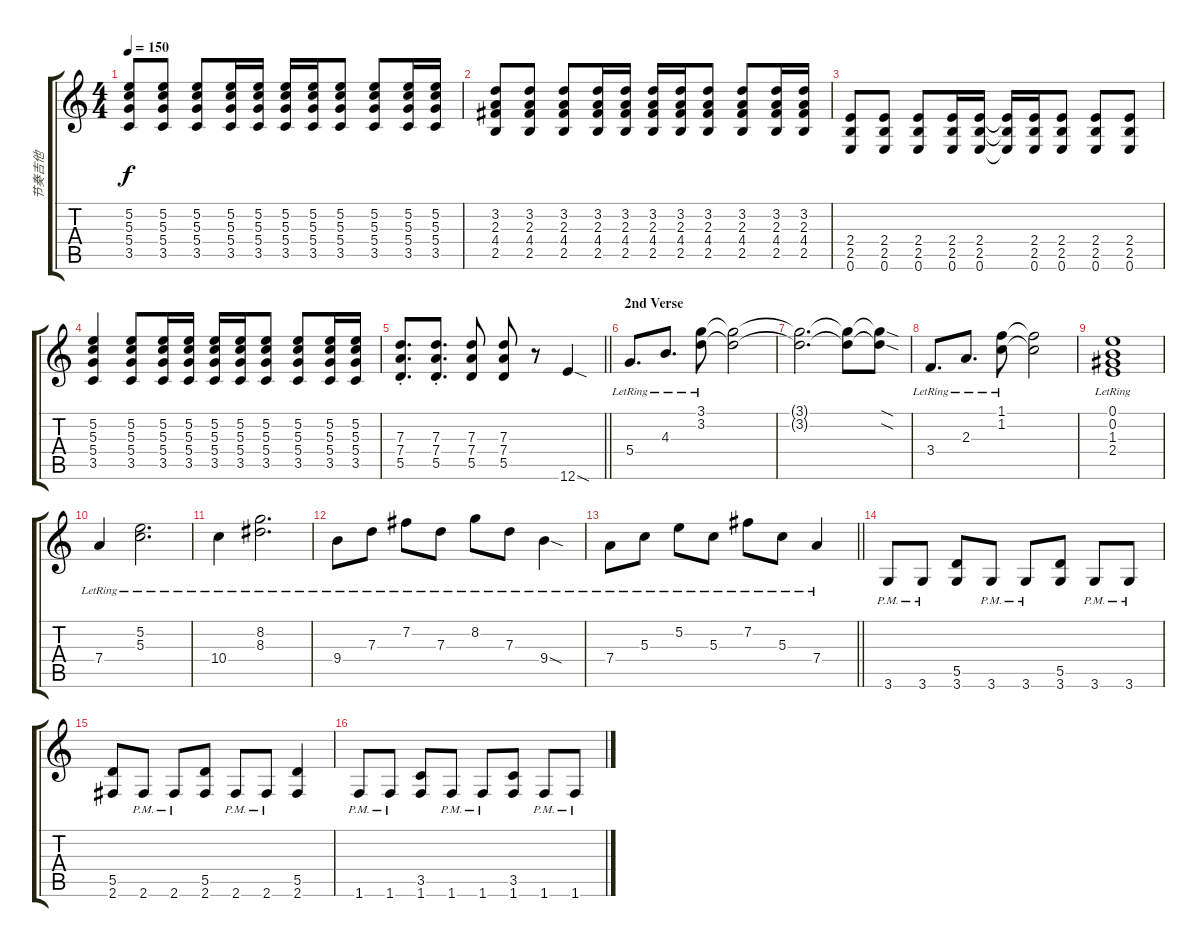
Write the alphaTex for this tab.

\track ("节奏吉他" "节奏吉他") {instrument overdrivenguitar}
\staff {score tabs}
\tuning (E4 B3 G3 D3 A2 E2) {hide}
\ts (4 4)
\tempo 150
\clef g2
\ks c
(5.2 5.3 5.4 3.5).8{dy f} (5.2 5.3 5.4 3.5).8 (5.2 5.3 5.4 3.5).8 (5.2 5.3 5.4 3.5).16 (5.2 5.3 5.4 3.5).16 (5.2 5.3 5.4 3.5).16 (5.2 5.3 5.4 3.5).16 (5.2 5.3 5.4 3.5).8 (5.2 5.3 5.4 3.5).8 (5.2 5.3 5.4 3.5).16 (5.2 5.3 5.4 3.5).16 |
(3.2 2.3 4.4 2.5).8 (3.2 2.3 4.4 2.5).8 (3.2 2.3 4.4 2.5).8 (3.2 2.3 4.4 2.5).16 (3.2 2.3 4.4 2.5).16 (3.2 2.3 4.4 2.5).16 (3.2 2.3 4.4 2.5).16 (3.2 2.3 4.4 2.5).8 (3.2 2.3 4.4 2.5).8 (3.2 2.3 4.4 2.5).16 (3.2 2.3 4.4 2.5).16 |
(2.4 2.5 0.6).8 (2.4 2.5 0.6).8 (2.4 2.5 0.6).8 (2.4 2.5 0.6).16 (2.4 2.5 0.6).16 (2.4{t} 2.5{t} 0.6{t}).16 (2.4 2.5 0.6).16 (2.4 2.5 0.6).8 (2.4 2.5 0.6).8 (2.4 2.5 0.6).8 |
(5.2 5.3 5.4 3.5).4 (5.2 5.3 5.4 3.5).8 (5.2 5.3 5.4 3.5).16 (5.2 5.3 5.4 3.5).16 (5.2 5.3 5.4 3.5).16 (5.2 5.3 5.4 3.5).16 (5.2 5.3 5.4 3.5).8 (5.2 5.3 5.4 3.5).8 (5.2 5.3 5.4 3.5).16 (5.2 5.3 5.4 3.5).16 |
\barLineRight lightlight
(7.3{st} 7.4{st} 5.5{st}).8{d} (7.3{st} 7.4{st} 5.5{st}).8{d} (7.3 7.4 5.5).8 (7.3 7.4 5.5).8 r.8 12.6{sod}.4 |
\section ("" "2nd Verse")
5.4{lr}.8{d} 4.3{lr}.8{d} (3.1{lr} 3.2{lr}).8 (3.1{t} 3.2{t}).2 |
(3.1{t} 3.2{t}).2{d} (3.1{t} 3.2{t}).8 (3.1{sod t} 3.2{sod t}).8 |
3.4{lr}.8{d} 2.3{lr}.8{d} (1.1{lr} 1.2{lr}).8 (1.1{t} 1.2{t}).2 |
(0.1{lr} 0.2{lr} 1.3{lr} 2.4{lr}).1 |
7.4{lr}.4 (5.2{lr} 5.3{lr}).2{d} |
10.4{lr}.4 (8.2{lr} 8.3{lr}).2{d} |
9.4{lr}.8 7.3{lr}.8 7.2{lr}.8 7.3{lr}.8 8.2{lr}.8 7.3{lr}.8 9.4{sod lr}.4 |
\barLineRight lightlight
7.4{lr}.8 5.3{lr}.8 5.2{lr}.8 5.3{lr}.8 7.2{lr}.8 5.3{lr}.8 7.4{lr}.4 |
3.6{pm}.8 3.6{pm}.8 (5.5 3.6).8 3.6{pm}.8 3.6{pm}.8 (5.5 3.6).8 3.6{pm}.8 3.6{pm}.8 |
(5.5 2.6).8 2.6{pm}.8 2.6{pm}.8 (5.5 2.6).8 2.6{pm}.8 2.6{pm}.8 (5.5 2.6).4 |
1.6{pm}.8 1.6{pm}.8 (3.5 1.6).8 1.6{pm}.8 1.6{pm}.8 (3.5 1.6).8 1.6{pm}.8 1.6{pm}.8
